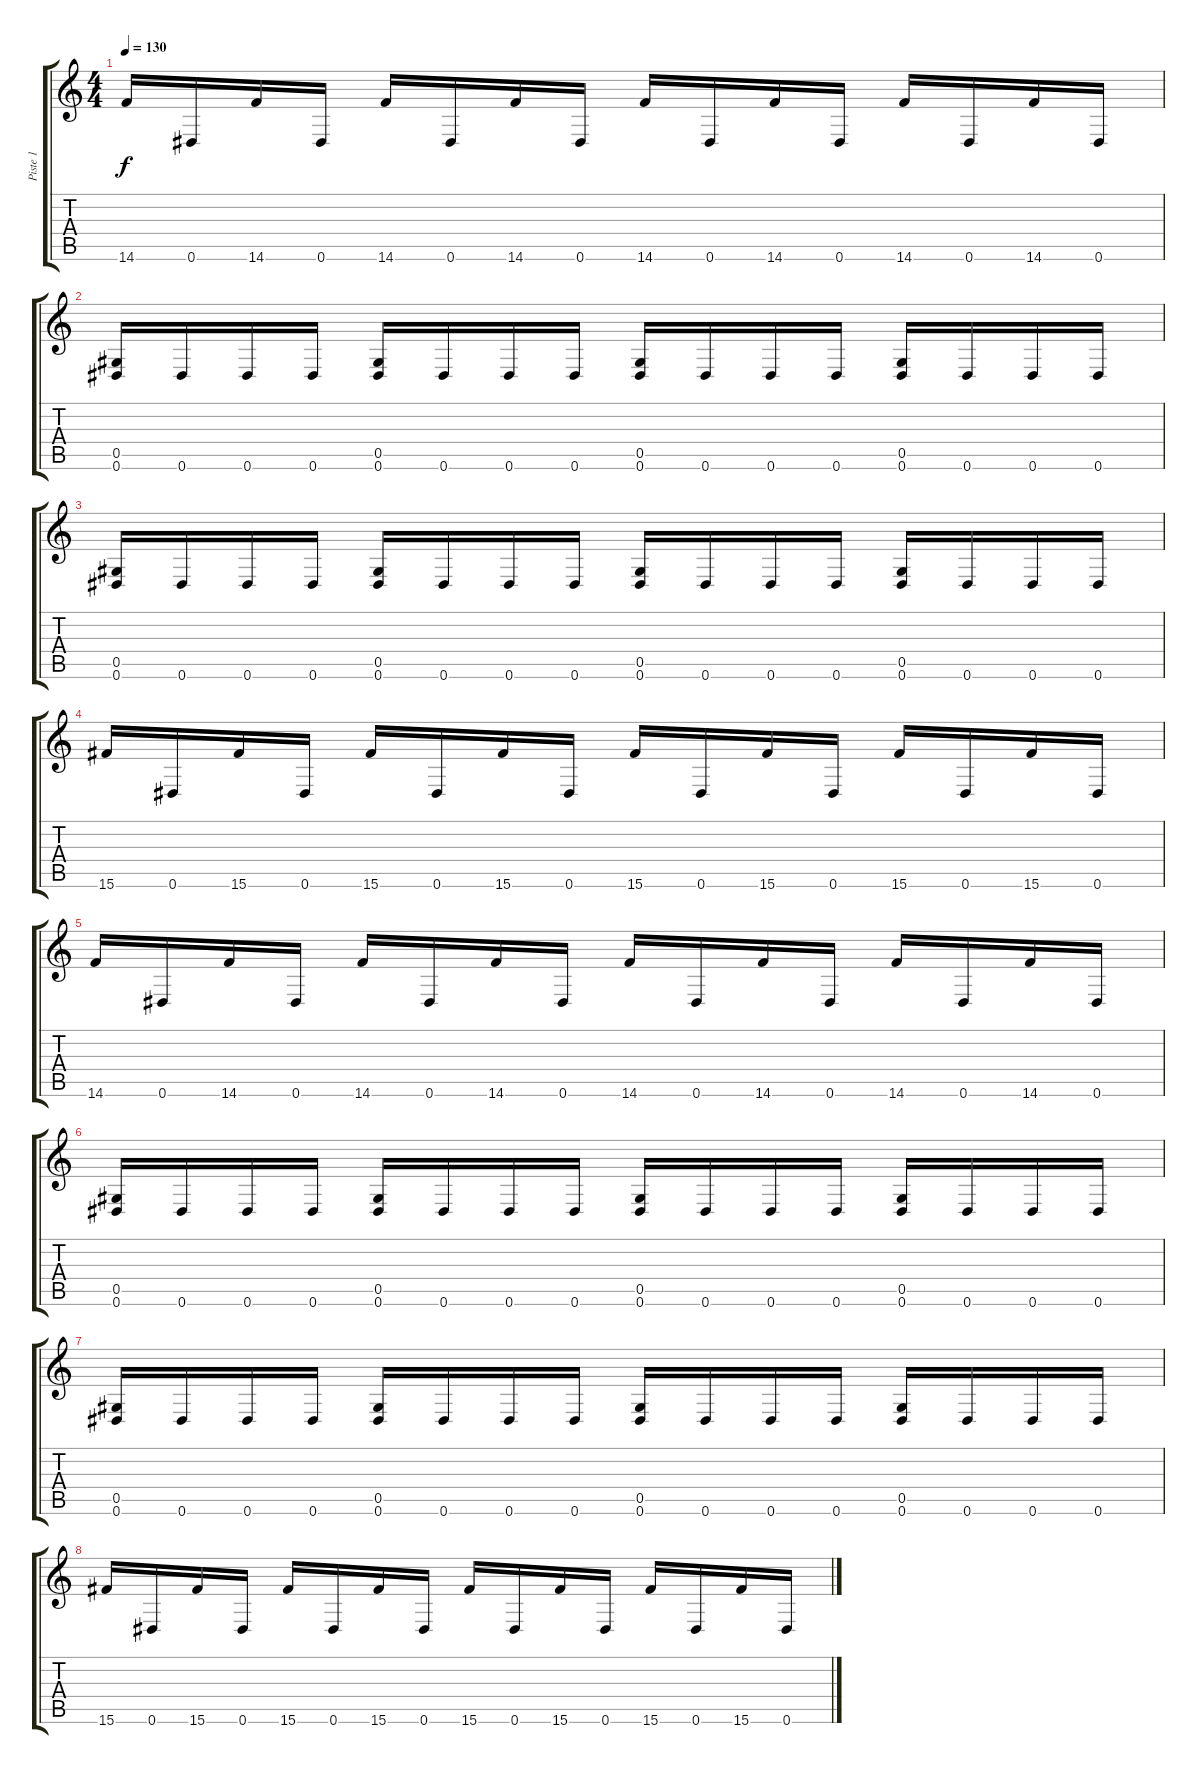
\track ("Piste 1" "Piste 1") {instrument distortionguitar}
\staff {score tabs}
\tuning (Eb4 Bb3 Gb3 Db3 Ab2 Eb2) {hide}
\ts (4 4)
\tempo 130
\clef g2
\ks c
14.6.16{dy f} 0.6.16 14.6.16 0.6.16 14.6.16 0.6.16 14.6.16 0.6.16 14.6.16 0.6.16 14.6.16 0.6.16 14.6.16 0.6.16 14.6.16 0.6.16 |
(0.5 0.6).16 0.6.16 0.6.16 0.6.16 (0.5 0.6).16 0.6.16 0.6.16 0.6.16 (0.5 0.6).16 0.6.16 0.6.16 0.6.16 (0.5 0.6).16 0.6.16 0.6.16 0.6.16 |
(0.5 0.6).16 0.6.16 0.6.16 0.6.16 (0.5 0.6).16 0.6.16 0.6.16 0.6.16 (0.5 0.6).16 0.6.16 0.6.16 0.6.16 (0.5 0.6).16 0.6.16 0.6.16 0.6.16 |
15.6.16 0.6.16 15.6.16 0.6.16 15.6.16 0.6.16 15.6.16 0.6.16 15.6.16 0.6.16 15.6.16 0.6.16 15.6.16 0.6.16 15.6.16 0.6.16 |
14.6.16 0.6.16 14.6.16 0.6.16 14.6.16 0.6.16 14.6.16 0.6.16 14.6.16 0.6.16 14.6.16 0.6.16 14.6.16 0.6.16 14.6.16 0.6.16 |
(0.5 0.6).16 0.6.16 0.6.16 0.6.16 (0.5 0.6).16 0.6.16 0.6.16 0.6.16 (0.5 0.6).16 0.6.16 0.6.16 0.6.16 (0.5 0.6).16 0.6.16 0.6.16 0.6.16 |
(0.5 0.6).16 0.6.16 0.6.16 0.6.16 (0.5 0.6).16 0.6.16 0.6.16 0.6.16 (0.5 0.6).16 0.6.16 0.6.16 0.6.16 (0.5 0.6).16 0.6.16 0.6.16 0.6.16 |
15.6.16 0.6.16 15.6.16 0.6.16 15.6.16 0.6.16 15.6.16 0.6.16 15.6.16 0.6.16 15.6.16 0.6.16 15.6.16 0.6.16 15.6.16 0.6.16
